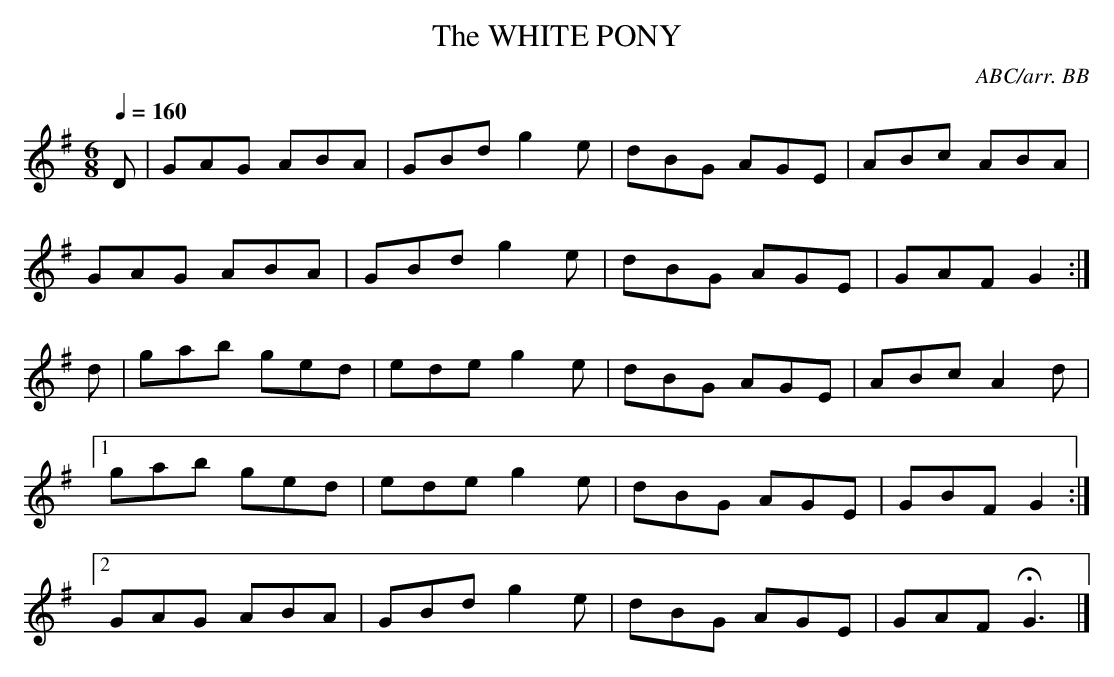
X:1
T:WHITE PONY, The
C:ABC/arr. BB
M:6/8
Q:1/4=160
K:G
D|GAG ABA|GBd g2e|dBG AGE|ABc ABA|
GAG ABA|GBd g2e|dBG AGE|GAF G2:|
d|gab ged|ede g2e| dBG AGE|ABc A2d|
[1 gab ged|ede g2e|dBG AGE|GBF G2:|
[2 GAG ABA|GBd g2e|dBG AGE|GAF HG3|]
